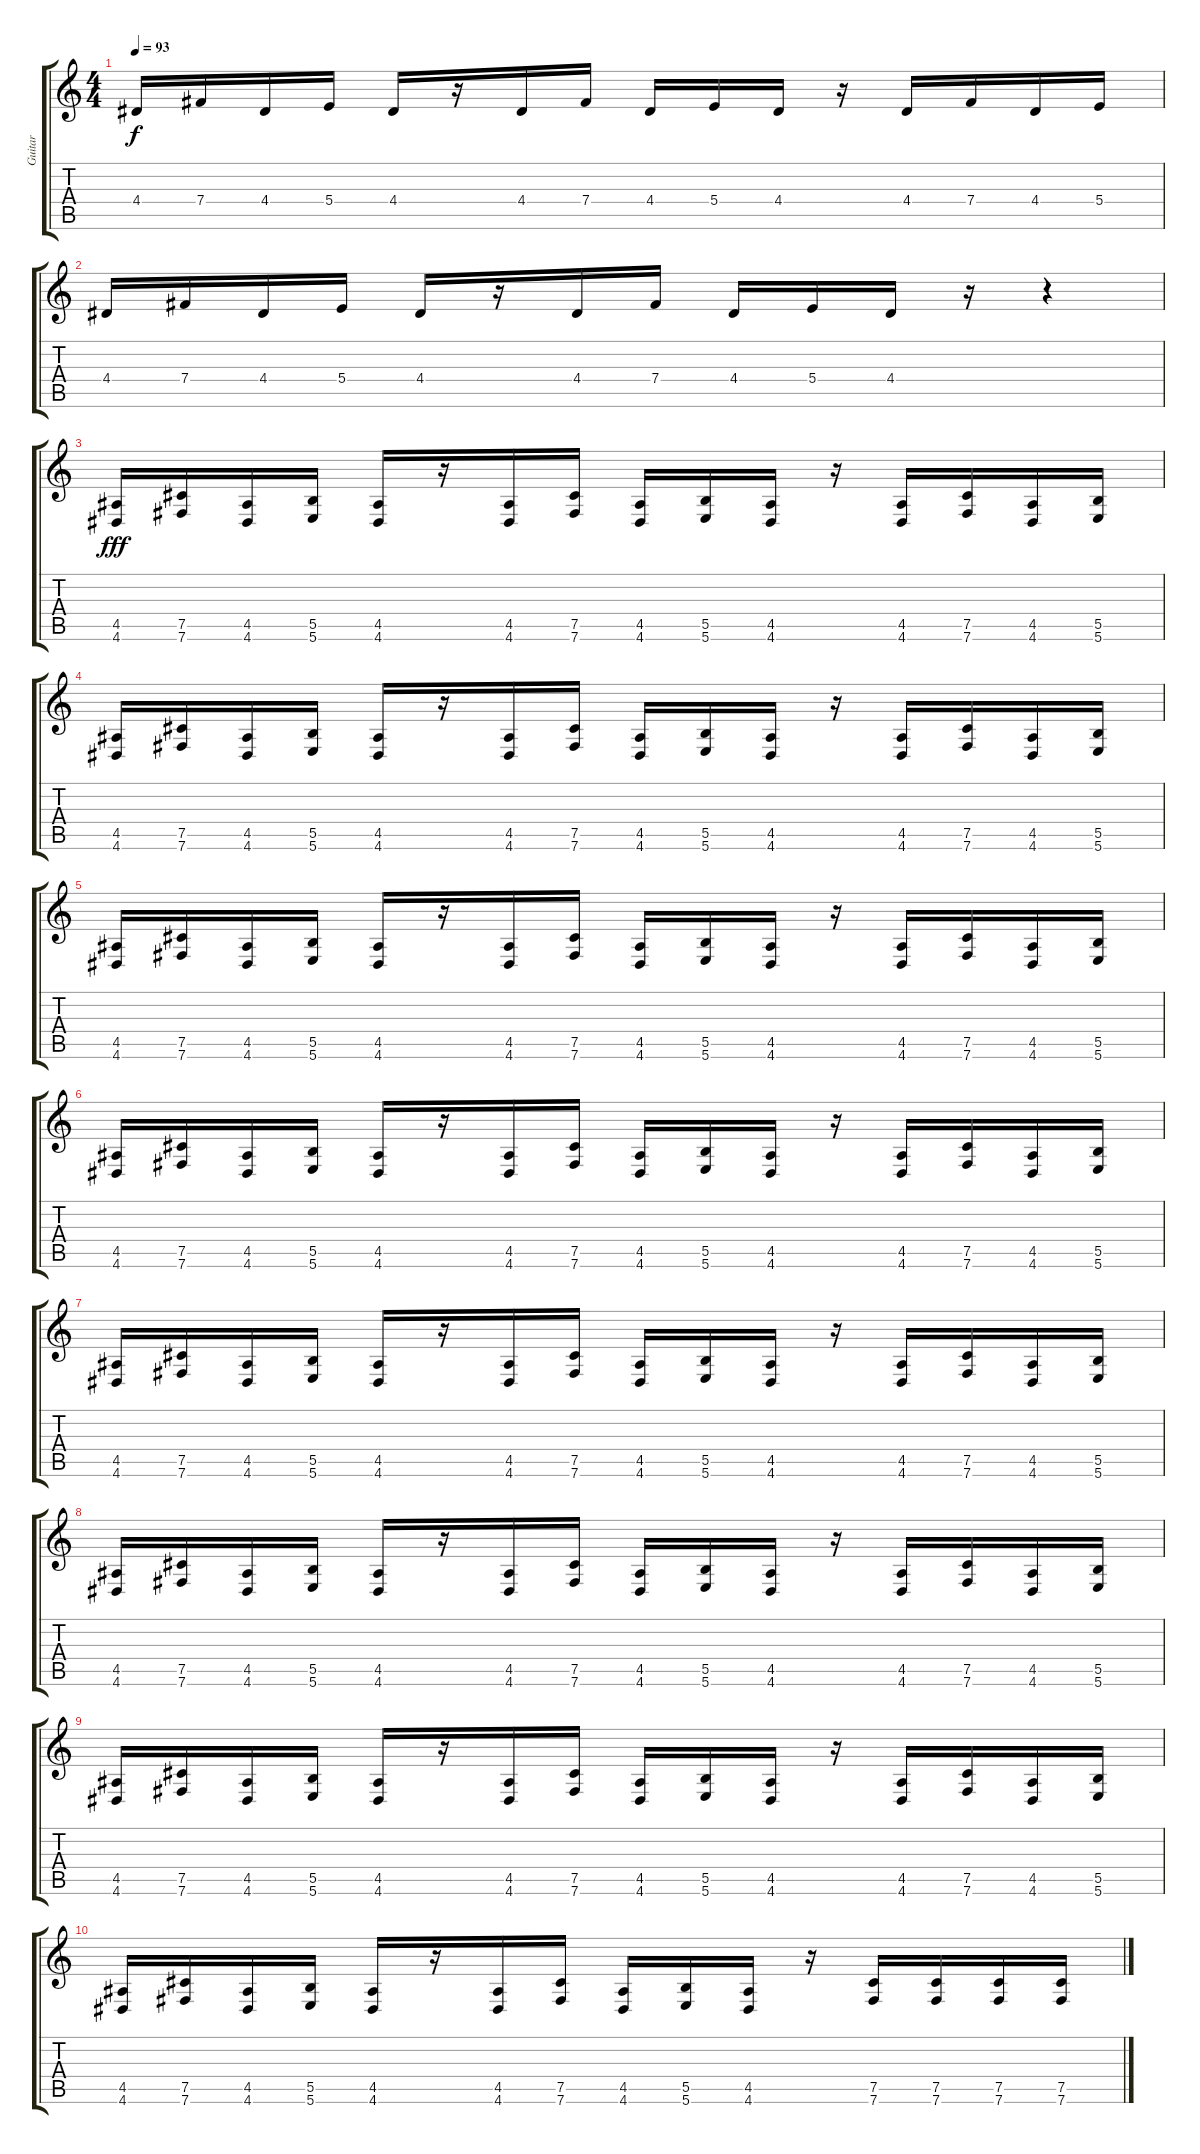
\track ("Guitar" "Guitar") {instrument overdrivenguitar}
\staff {score tabs}
\tuning (Db4 Ab3 E3 B2 Gb2 B1) {hide}
\ts (4 4)
\tempo 93
\clef g2
\ks c
4.4.16{dy f} 7.4.16 4.4.16 5.4.16 4.4.16 r.16 4.4.16 7.4.16 4.4.16 5.4.16 4.4.16 r.16 4.4.16 7.4.16 4.4.16 5.4.16 |
4.4.16 7.4.16 4.4.16 5.4.16 4.4.16 r.16 4.4.16 7.4.16 4.4.16 5.4.16 4.4.16 r.16 r.4 |
(4.5 4.6).16{dy fff} (7.5 7.6).16 (4.5 4.6).16 (5.5 5.6).16 (4.5 4.6).16 r.16 (4.5 4.6).16 (7.5 7.6).16 (4.5 4.6).16 (5.5 5.6).16 (4.5 4.6).16 r.16 (4.5 4.6).16 (7.5 7.6).16 (4.5 4.6).16 (5.5 5.6).16 |
(4.5 4.6).16 (7.5 7.6).16 (4.5 4.6).16 (5.5 5.6).16 (4.5 4.6).16 r.16 (4.5 4.6).16 (7.5 7.6).16 (4.5 4.6).16 (5.5 5.6).16 (4.5 4.6).16 r.16 (4.5 4.6).16 (7.5 7.6).16 (4.5 4.6).16 (5.5 5.6).16 |
(4.5 4.6).16 (7.5 7.6).16 (4.5 4.6).16 (5.5 5.6).16 (4.5 4.6).16 r.16 (4.5 4.6).16 (7.5 7.6).16 (4.5 4.6).16 (5.5 5.6).16 (4.5 4.6).16 r.16 (4.5 4.6).16 (7.5 7.6).16 (4.5 4.6).16 (5.5 5.6).16 |
(4.5 4.6).16 (7.5 7.6).16 (4.5 4.6).16 (5.5 5.6).16 (4.5 4.6).16 r.16 (4.5 4.6).16 (7.5 7.6).16 (4.5 4.6).16 (5.5 5.6).16 (4.5 4.6).16 r.16 (4.5 4.6).16 (7.5 7.6).16 (4.5 4.6).16 (5.5 5.6).16 |
(4.5 4.6).16 (7.5 7.6).16 (4.5 4.6).16 (5.5 5.6).16 (4.5 4.6).16 r.16 (4.5 4.6).16 (7.5 7.6).16 (4.5 4.6).16 (5.5 5.6).16 (4.5 4.6).16 r.16 (4.5 4.6).16 (7.5 7.6).16 (4.5 4.6).16 (5.5 5.6).16 |
(4.5 4.6).16 (7.5 7.6).16 (4.5 4.6).16 (5.5 5.6).16 (4.5 4.6).16 r.16 (4.5 4.6).16 (7.5 7.6).16 (4.5 4.6).16 (5.5 5.6).16 (4.5 4.6).16 r.16 (4.5 4.6).16 (7.5 7.6).16 (4.5 4.6).16 (5.5 5.6).16 |
(4.5 4.6).16 (7.5 7.6).16 (4.5 4.6).16 (5.5 5.6).16 (4.5 4.6).16 r.16 (4.5 4.6).16 (7.5 7.6).16 (4.5 4.6).16 (5.5 5.6).16 (4.5 4.6).16 r.16 (4.5 4.6).16 (7.5 7.6).16 (4.5 4.6).16 (5.5 5.6).16 |
(4.5 4.6).16 (7.5 7.6).16 (4.5 4.6).16 (5.5 5.6).16 (4.5 4.6).16 r.16 (4.5 4.6).16 (7.5 7.6).16 (4.5 4.6).16 (5.5 5.6).16 (4.5 4.6).16 r.16 (7.5 7.6).16 (7.5 7.6).16 (7.5 7.6).16 (7.5 7.6).16
